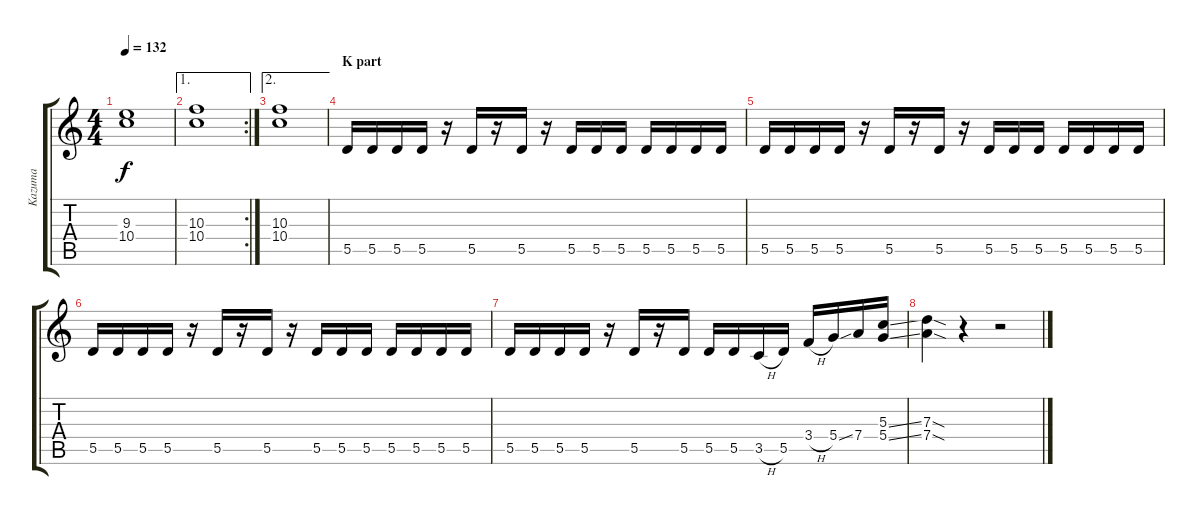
\track ("Kazuma" "Kazuma") {instrument distortionguitar}
\staff {score tabs}
\tuning (E4 B3 G3 D3 A2 E2) {hide}
\ts (4 4)
\tempo 132
\clef g2
\ks c
(9.3 10.4).1{dy f} |
\ae 1
\rc 2
(10.3 10.4).1 |
\ae 2
(10.3 10.4).1 |
\section ("" "K part")
5.5.16 5.5.16 5.5.16 5.5.16 r.16 5.5.16 r.16 5.5.16 r.16 5.5.16 5.5.16 5.5.16 5.5.16 5.5.16 5.5.16 5.5.16 |
5.5.16 5.5.16 5.5.16 5.5.16 r.16 5.5.16 r.16 5.5.16 r.16 5.5.16 5.5.16 5.5.16 5.5.16 5.5.16 5.5.16 5.5.16 |
5.5.16 5.5.16 5.5.16 5.5.16 r.16 5.5.16 r.16 5.5.16 r.16 5.5.16 5.5.16 5.5.16 5.5.16 5.5.16 5.5.16 5.5.16 |
5.5.16 5.5.16 5.5.16 5.5.16 r.16 5.5.16 r.16 5.5.16 5.5.16 5.5.16 3.5{h}.16 5.5.16 3.4{h}.16 5.4{ss}.16 7.4.16 (5.3{ss} 5.4{ss}).16 |
(7.3{sod} 7.4{sod}).4 r.4 r.2
